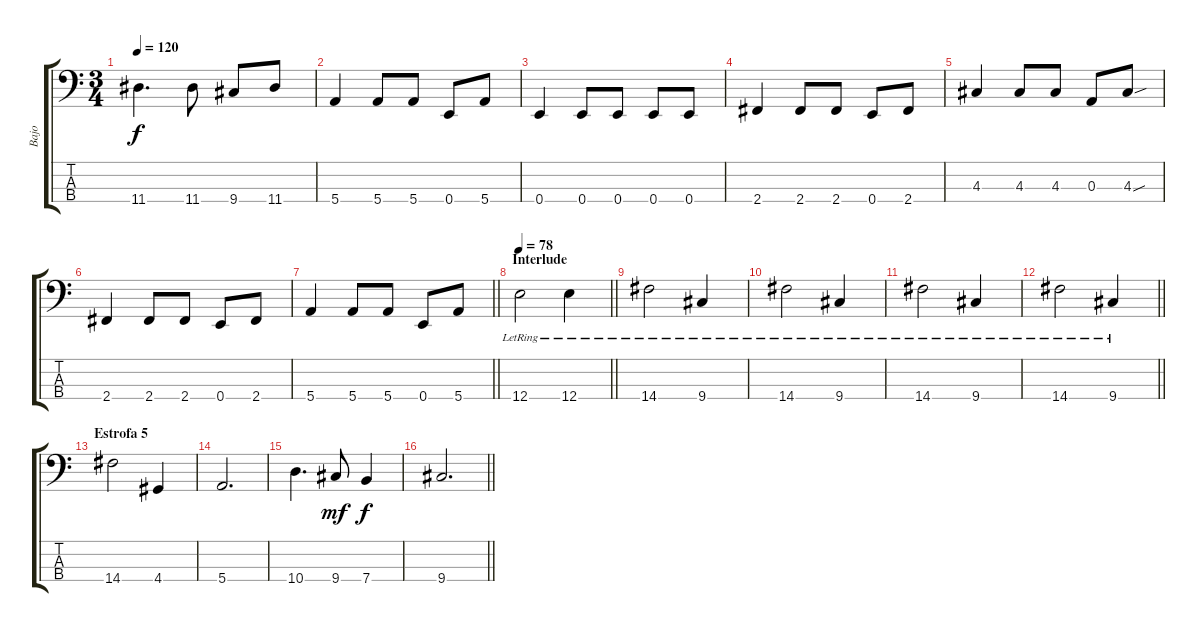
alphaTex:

\track ("Bajo" "Bajo") {instrument electricbasspick}
\staff {score tabs}
\tuning (G2 D2 A1 E1) {hide}
\ts (3 4)
\tempo 120
\clef f4
\ks c
11.4.4{d dy f} 11.4.8 9.4.8 11.4.8 |
5.4.4 5.4.8 5.4.8 0.4.8 5.4.8 |
0.4.4 0.4.8 0.4.8 0.4.8 0.4.8 |
2.4.4 2.4.8 2.4.8 0.4.8 2.4.8 |
4.3.4 4.3.8 4.3.8 0.3.8 4.3{sou}.8 |
2.4.4 2.4.8 2.4.8 0.4.8 2.4.8 |
\barLineRight lightlight
5.4.4 5.4.8 5.4.8 0.4.8 5.4.8 |
\section ("" "Interlude")
\tempo 78
\barLineRight lightlight
12.4{lr}.2 12.4{lr}.4 |
14.4{lr}.2 9.4{lr}.4 |
14.4{lr}.2 9.4{lr}.4 |
14.4{lr}.2 9.4{lr}.4 |
\barLineRight lightlight
14.4{lr}.2 9.4{lr}.4 |
\section ("" "Estrofa 5")
14.4.2 4.4.4 |
5.4.2{d} |
10.4.4{d} 9.4.8{dy mf} 7.4.4{dy f} |
\barLineRight lightlight
9.4.2{d}
